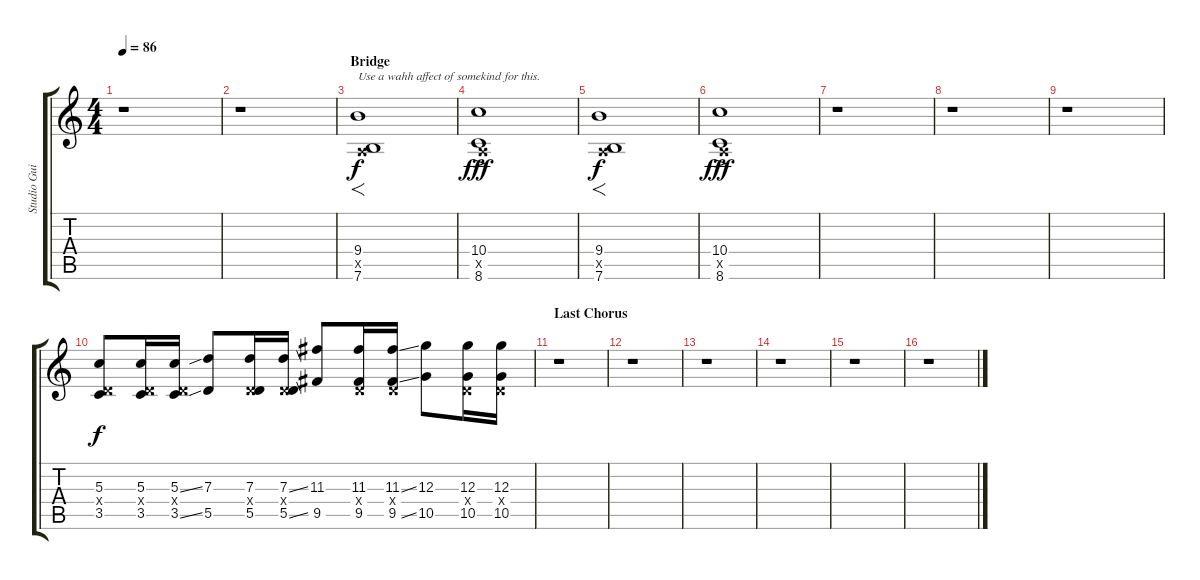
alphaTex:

\track ("Studio Guitar" "Studio Gui") {instrument distortionguitar}
\staff {score tabs}
\tuning (E4 B3 G3 D3 A2 E2) {hide}
\ts (4 4)
\tempo 86
\clef g2
\ks c
r.1{dy f} |
r.1 |
\section ("" "Bridge")
(9.4 0.5{x} 7.6).1{f txt "Use a wahh affect of somekind for this." volume 9 instrument distortionguitar} |
(10.4{ac} 0.5{ac x} 8.6{ac}).1{dy fff} |
(9.4 0.5{x} 7.6).1{f dy f} |
(10.4{ac} 0.5{ac x} 8.6{ac}).1{dy fff} |
r.1 |
r.1 |
r.1 |
(5.3 0.4{x} 3.5).8{dy f volume 12 instrument overdrivenguitar} (5.3 0.4{x} 3.5).16 (5.3{ss} 0.4{x} 3.5{ss}).16 (7.3 5.5).8 (7.3 0.4{x} 5.5).16 (7.3{ss} 0.4{x} 5.5{ss}).16 (11.3 9.5).8 (11.3 0.4{x} 9.5).16 (11.3{ss} 0.4{x} 9.5{ss}).16 (12.3 10.5).8 (12.3 0.4{x} 10.5).16 (12.3 0.4{x} 10.5).16 |
\section ("" "Last Chorus")
r.1 |
r.1 |
r.1 |
r.1 |
r.1 |
r.1
